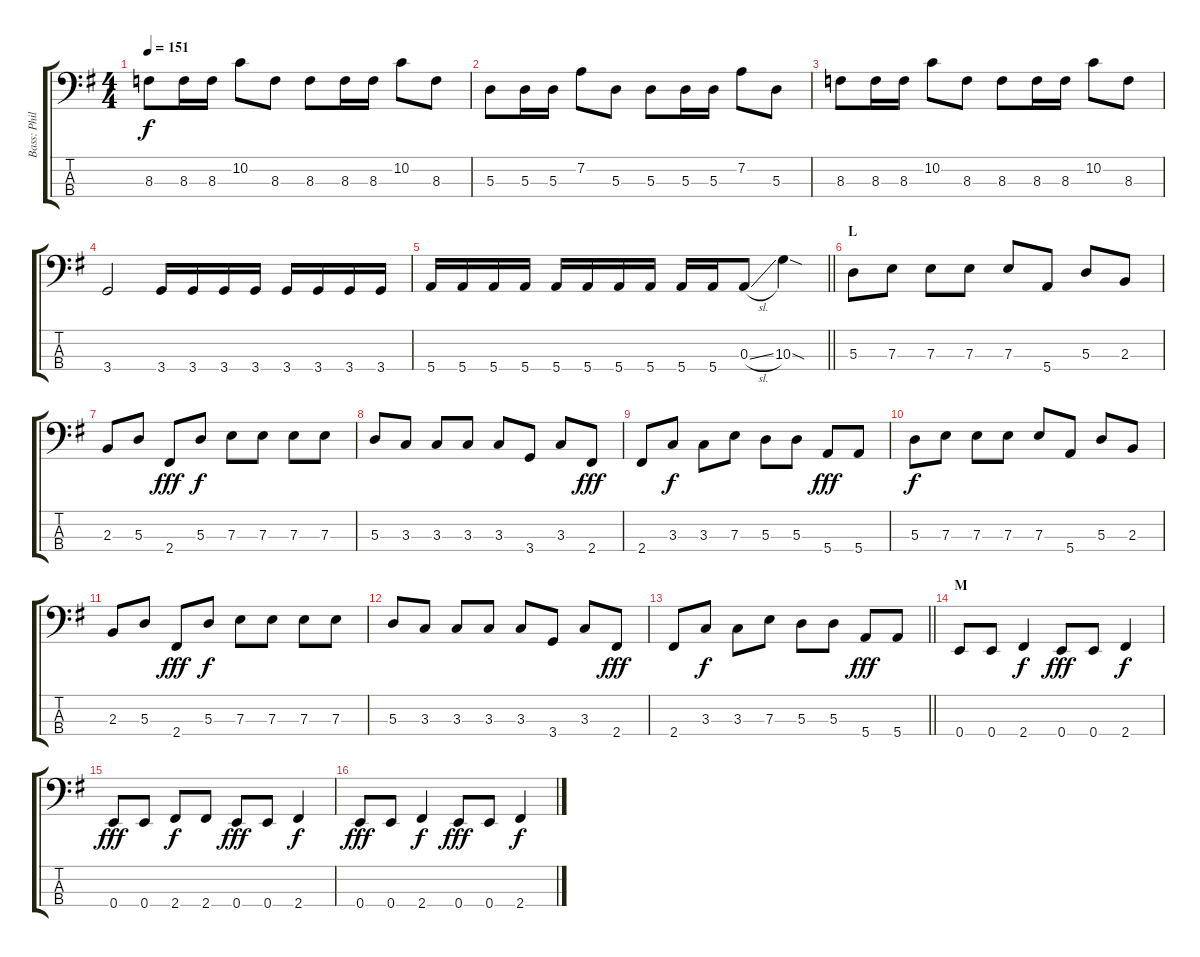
\track ("Bass: Phillip" "Bass: Phil") {instrument electricbassfinger}
\staff {score tabs}
\tuning (G2 D2 A1 E1) {hide}
\ts (4 4)
\tempo 151
\clef f4
\ks g
8.3.8{dy f} 8.3.16 8.3.16 10.2.8 8.3.8 8.3.8 8.3.16 8.3.16 10.2.8 8.3.8 |
5.3.8 5.3.16 5.3.16 7.2.8 5.3.8 5.3.8 5.3.16 5.3.16 7.2.8 5.3.8 |
8.3.8 8.3.16 8.3.16 10.2.8 8.3.8 8.3.8 8.3.16 8.3.16 10.2.8 8.3.8 |
3.4.2 3.4.16 3.4.16 3.4.16 3.4.16 3.4.16 3.4.16 3.4.16 3.4.16 |
\barLineRight lightlight
5.4.16 5.4.16{beam merge} 5.4.16 5.4.16 5.4.16 5.4.16{beam merge} 5.4.16 5.4.16 5.4.16 5.4.16 0.3{sl}.8 10.3{sod}.4 |
\section ("" "L")
5.3.8 7.3.8 7.3.8 7.3.8 7.3.8 5.4.8 5.3.8 2.3.8 |
2.3.8 5.3.8 2.4.8{dy fff} 5.3.8{dy f} 7.3.8 7.3.8 7.3.8 7.3.8 |
5.3.8 3.3.8 3.3.8 3.3.8 3.3.8 3.4.8 3.3.8 2.4.8{dy fff} |
2.4.8 3.3.8{dy f} 3.3.8 7.3.8 5.3.8 5.3.8 5.4.8{dy fff} 5.4.8 |
5.3.8{dy f} 7.3.8 7.3.8 7.3.8 7.3.8 5.4.8 5.3.8 2.3.8 |
2.3.8 5.3.8 2.4.8{dy fff} 5.3.8{dy f} 7.3.8 7.3.8 7.3.8 7.3.8 |
5.3.8 3.3.8 3.3.8 3.3.8 3.3.8 3.4.8 3.3.8 2.4.8{dy fff} |
\barLineRight lightlight
2.4.8 3.3.8{dy f} 3.3.8 7.3.8 5.3.8 5.3.8 5.4.8{dy fff} 5.4.8 |
\section ("" "M")
0.4.8 0.4.8 2.4.4{dy f} 0.4.8{dy fff} 0.4.8 2.4.4{dy f} |
0.4.8{dy fff} 0.4.8 2.4.8{dy f} 2.4.8 0.4.8{dy fff} 0.4.8 2.4.4{dy f} |
0.4.8{dy fff} 0.4.8 2.4.4{dy f} 0.4.8{dy fff} 0.4.8 2.4.4{dy f}
